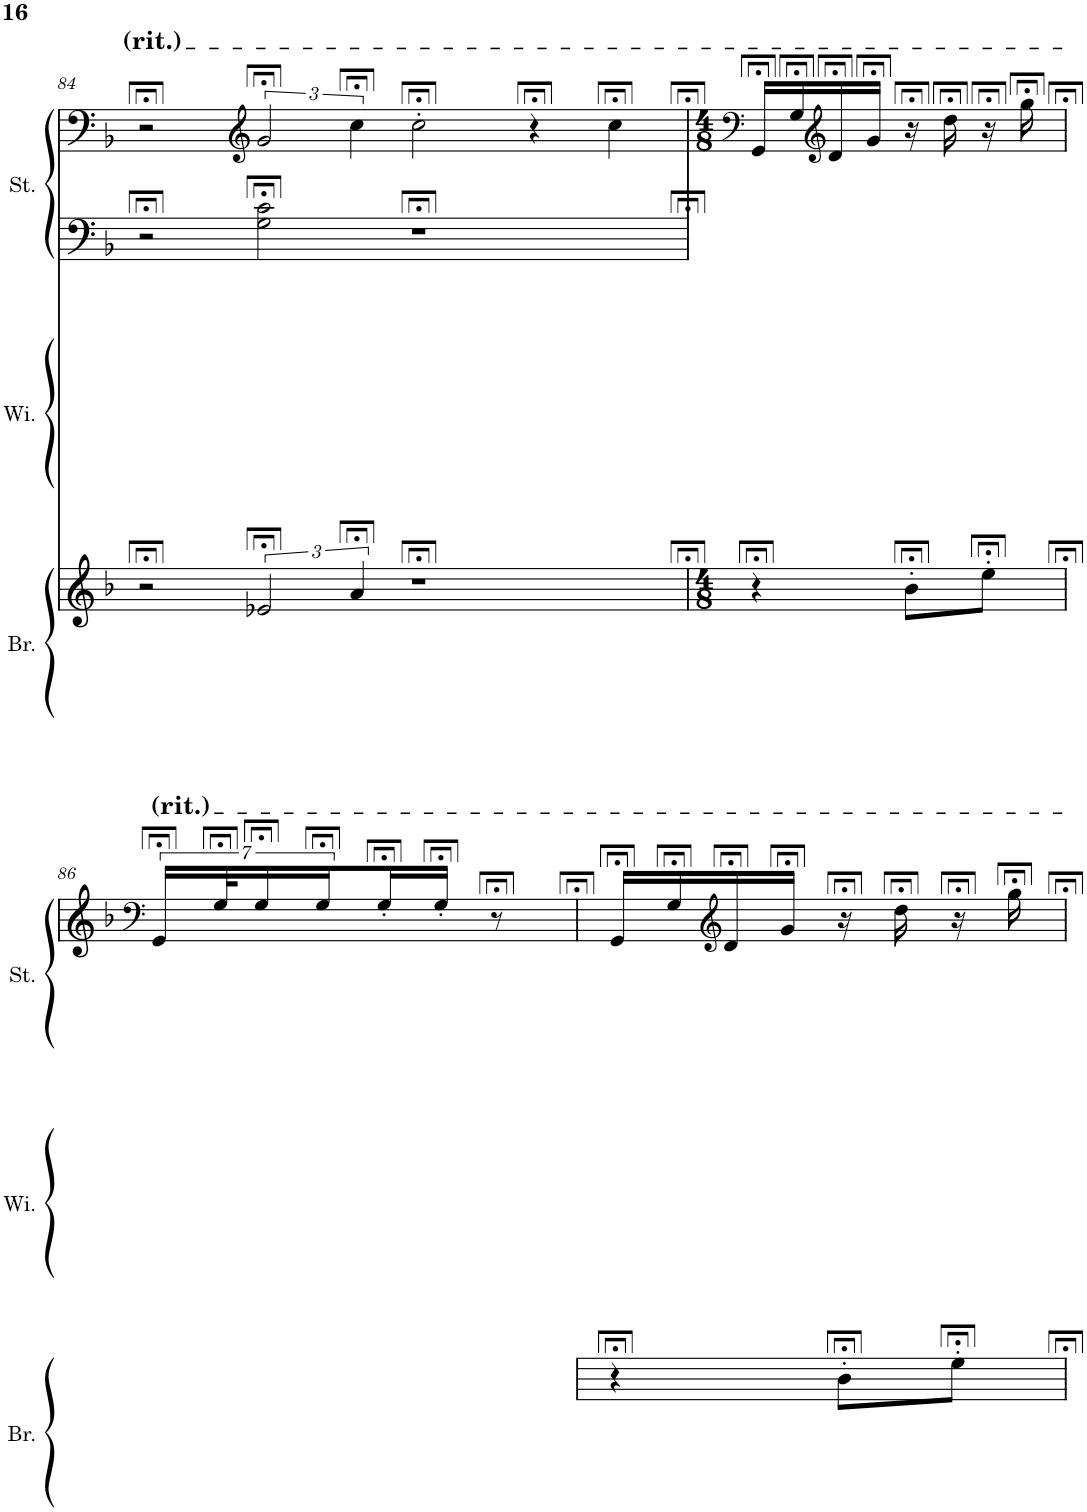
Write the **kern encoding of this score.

**kern	**kern	**kern	**kern	**kern	**kern
*part3	*part3	*part2	*part2	*part1	*part1
*staff6	*staff5	*staff4	*staff3	*staff2	*staff1
*I"Brass	*	*I"Winds	*	*I"Strings	*
*I'Br.	*	*I'Wi.	*	*I'St.	*
!!LO:PB:g=z
*clefF4	*clefG2	*clefF4	*clefG2	*clefF4	*clefF4
*k[b-]	*k[b-]	*k[b-]	*k[b-]	*k[b-]	*k[b-]
*M4/2	*M4/2	*M4/2	*M4/2	*M4/2	*M4/2
=84	=84	=84	=84	=84	=84
0r;<	2r;<	0r;<	0r;<	2r;<	2r;<
*	*	*	*	*	*clefG2
.	3e-X;</	.	.	2G\;< 2c\;<	3g;</
.	6a;</	.	.	.	6cc;<\
.	1r;<	.	.	1r;<	2cc;<'\
.	.	.	.	.	4r;<
.	.	.	.	.	4cc;<\
=85	=85	=85	=85	=85	=85
*	*	*	*	*	*clefF4
*M4/8	*M4/8	*M4/8	*M4/8	*M4/8	*M4/8
2r;<	4r;<	2r;<	2r;<	2r;<	16GG;</LL
.	.	.	.	.	16G;</
*	*	*	*	*	*clefG2
.	.	.	.	.	16d;</
.	.	.	.	.	16g;</JJ
.	8b-;<'\L	.	.	.	16r;<
.	.	.	.	.	16dd;<\
.	8ee;<'\J	.	.	.	16r;<
.	.	.	.	.	16gg;<\
!!LO:LB:g=z
=86	=86	=86	=86	=86	=86
*	*	*	*	*	*clefF4
2r;<	2r;<	2r;<	2r;<	2r;<	14GG;</LL
.	.	.	.	.	28G;</K
.	.	.	.	.	14G;</
.	.	.	.	.	14G;</
.	.	.	.	.	16G;<'/
.	.	.	.	.	16G;<'/JJ
.	.	.	.	.	8r;<
=87	=87	=87	=87	=87	=87
2r;<	4r;<	2r;<	2r;<	2r;<	16GG;</LL
.	.	.	.	.	16G;</
*	*	*	*	*	*clefG2
.	.	.	.	.	16d;</
.	.	.	.	.	16g;</JJ
.	8b-;<'\L	.	.	.	16r;<
.	.	.	.	.	16dd;<\
.	8ee;<'\J	.	.	.	16r;<
.	.	.	.	.	16gg;<\
=	=	=	=	=	=
*-	*-	*-	*-	*-	*-
